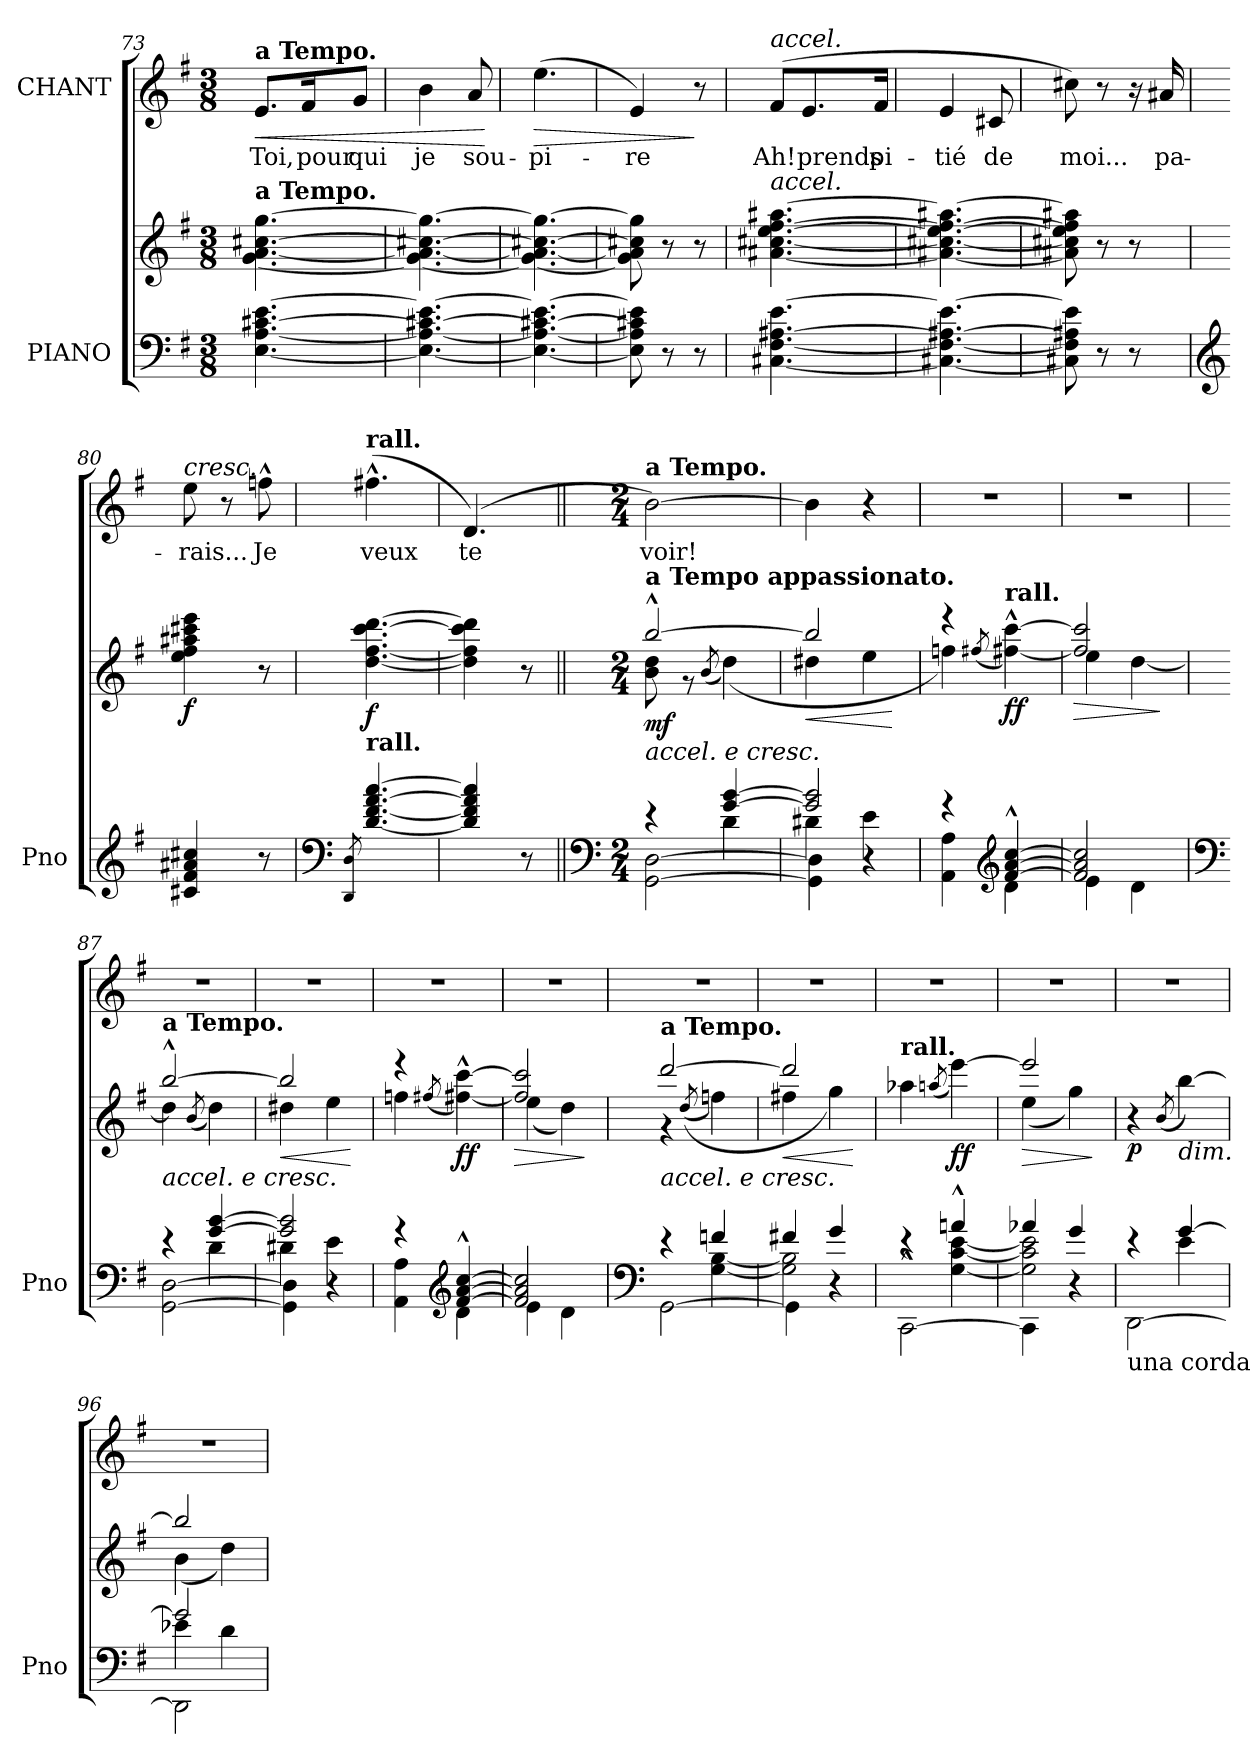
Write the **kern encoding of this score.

**kern	**kern	**dynam	**kern	**text	**dynam
*part2	*part2	*part2	*part1	*part1	*part1
*staff3	*staff2	*staff2/3	*staff1	*staff1	*staff1
*I"PIANO	*	*	*I"CHANT	*	*
*I'Pno	*	*	*	*	*
*clefF4	*clefG2	*	*clefG2	*	*
*k[f#]	*k[f#]	*	*k[f#]	*	*
*M3/8	*M3/8	*	*M3/8	*	*
=73	=73	=73	=73	=73	=73
!	!	!	!LO:TX:a:B:t=a Tempo.	!	!
!	!LO:TX:a:B:t=a Tempo.	!	!	!	!
!	!	!	!	!	!LO:HP:b
[4.E\ [<4.A\ [4.c#X\ [4.e\	[4.g\ [<4.a\ [4.cc#X\ [4.gg\	.	8.e/L	Toi,	<
.	.	.	16f#/K	pour	.
.	.	.	8g/J	qui	.
=74	=74	=74	=74	=74	=74
4.E\_ 4.A\_ 4.c#X\_ 4.e\_	4.g\_ 4.a\_ 4.cc#X\_ 4.gg\_	.	4b\	je	.
.	.	.	8a/	sou-	.
.	.	.	.	.	[
=75	=75	=75	=75	=75	=75
!	!	!	!	!	!LO:HP:b
4.E\_ 4.A\_ 4.c#X\_ 4.e\_	4.g\_ 4.a\_ 4.cc#X\_ 4.gg\_	.	(4.ee\	-pi-	>
=76	=76	=76	=76	=76	=76
8E\] 8A\] 8c#X\] 8e\]	8g\] 8a\] 8cc#X\] 8gg\]	.	4e/)	-re	.
8r	8r	.	.	.	.
8r	8r	.	8r	.	]
=77	=77	=77	=77	=77	=77
!	!	!	!LO:TX:i:t=accel.	!	!
!	!LO:TX:i:t=accel.	!	!	!	!
[4.C#X\ [<4.F#\ [4.A#X\ [4.e\	[4.a#X\ [<4.cc#X\ [>4.ee\ [4.ff#\ [4.aa#X\	.	(8f#/L	Ah!	.
.	.	.	8.e/	prends	.
.	.	.	16f#/Jk	pi-	.
=78	=78	=78	=78	=78	=78
4.C#X\_ 4.F#\_ 4.A#X\_ 4.e\_	4.a#X\_ 4.cc#X\_ 4.ee\_ 4.ff#\_ 4.aa#X\_	.	4e/	-tié	.
.	.	.	8c#X/	de	.
=79	=79	=79	=79	=79	=79
8C#X\] 8F#\] 8A#X\] 8e\]	8a#X\] 8cc#X\] 8ee\] 8ff#\] 8aa#X\]	.	8cc#X\)	moi...	.
8r	8r	.	8r	.	.
8r	8r	.	16r	.	.
!	!	!	!	!	!LO:DY:a
!	!	!	!	!	!LO:DY:n=1:a
.	.	.	16a#X/	pa-	other-dynamics f
=80	=80	=80	=80	=80	=80
*clefG2	*	*	*	*	*
!	!	!	!LO:TX:a:i:t=cresc.	!	!
!	!	!LO:DY:b	!	!	!
4c#X/ 4f#/ 4a#X/ 4cc#X/	4ee\ 4ff#\ 4aa#X\ 4ccc#X\ 4eee\	f	8ee\	-rais...	.
.	.	.	8r	.	.
8r	8r	.	8ffn^^\	Je	.
=81	=81	=81	=81	=81	=81
*clefF4	*	*	*	*	*
8qD/ 8qDD/	.	.	.	.	.
!	!	!	!LO:TX:a:B:t=rall.	!	!
!	!LO:TX:b:B:t=rall.	!	!	!	!
!	!	!LO:DY:b	!	!	!
[4.d/ [4.f#/ [>4.a/ [4.cc/	[4.dd\ [<4.ff#\ [>4.ccc\ [4.ddd\	f	(4.ff#X^^\	veux	.
=82	=82	=82	=82	=82	=82
4d/] 4f#/] 4a/] 4cc/]	4dd\] 4ff#\] 4ccc\] 4ddd\]	.	(4.d/)	te	.
8r	8r	.	.	.	.
=83||	=83||	=83||	=83||	=83||	=83||
*clefF4	*	*	*	*	*
*M2/4	*M2/4	*	*M2/4	*	*
*^	*^	*	*	*	*
*	*^	*	*	*	*	*	*
!	!	!	!	!	!	!LO:TX:a:B:t=a Tempo.	!	!
!	!	!	!LO:TX:a:B:t=a Tempo appassionato.	!	!	!	!	!
!	!	!	!LO:TX:b:i:t=accel. e cresc.	!	!	!	!	!
!	!	!	!	!	!LO:DY:b	!	!	!
4r	4ryy	[2GG\ [2D\	[2bb^^/	8b\ 8dd\	mf	[2b\)	voir!	.
.	.	.	.	8r	.	.	.	.
.	.	.	.	(8qb/	.	.	.	.
[>4g/ [>4b/	4d\	.	.	(4dd\)	.	.	.	.
=84	=84	=84	=84	=84	=84	=84	=84	=84
!	!	!	!	!	!LO:HP:b	!	!	!
2g/] 2b/]	4d#X\	4GG\] 4D\]	2bb/]	4dd#X\	<	4b\]	.	.
.	4e\	4r	.	4ee\	.	4r	.	.
*v	*v	*v	*	*	*	*	*	*
*	*v	*v	*	*	*	*
.	.	[	.	.	.
=85	=85	=85	=85	=85	=85
*^	*^	*	*	*	*
4r	4AA\ 4A\	4r	4ffn\)	.	2r	.	.
*clefG2	*	*	*	*	*	*	*
.	.	(8qff#X/	.	.	.	.	.
!	!	!LO:TX:a:B:t=rall.	!	!	!	!	!
!	!	!	!	!LO:DY:b	!	!	!
[4f#/^^ [4a/^^ [4cc/^^	4d\	[4ff#\^^ [4ccc\^^)	4ryy	ff	.	.	.
=86	=86	=86	=86	=86	=86	=86	=86
!	!	!	!	!LO:HP:b	!	!	!
2f#/] 2a/] 2cc/]	4e\	2ff#/] 2ccc/]	4ee\	>	2r	.	.
.	4d\	.	[4dd\	.	.	.	.
*v	*v	*	*	*	*	*	*
*	*v	*v	*	*	*	*
.	.	]	.	.	.
=87	=87	=87	=87	=87	=87
*clefF4	*	*	*	*	*
*^	*^	*	*	*	*
*	*^	*	*	*	*	*	*
!	!	!	!LO:TX:a:B:t=a Tempo.	!	!	!	!	!
!	!	!	!LO:TX:b:i:t=accel. e cresc.	!	!	!	!	!
4r	4ryy	[2GG\ [2D\	[2bb^^/	4dd\]	.	2r	.	.
.	.	.	.	(8qb/	.	.	.	.
[>4g/ [>4b/	4d\	.	.	4dd\)	.	.	.	.
=88	=88	=88	=88	=88	=88	=88	=88	=88
!	!	!	!	!	!LO:HP:b	!	!	!
2g/] 2b/]	4d#X\	4GG\] 4D\]	2bb/]	4dd#X\	<	2r	.	.
.	4e\	4r	.	4ee\	.	.	.	.
*v	*v	*v	*	*	*	*	*	*
*	*v	*v	*	*	*	*
.	.	[	.	.	.
=89	=89	=89	=89	=89	=89
*^	*^	*	*	*	*
4r	4AA\ 4A\	4r	4ffn\	.	2r	.	.
*clefG2	*	*	*	*	*	*	*
.	.	(8qff#X/	.	.	.	.	.
!	!	!	!	!LO:DY:b	!	!	!
[4f#/^^ [4a/^^ [4cc/^^	4d\	[4ff#\^^ [4ccc\^^)	4ryy	ff	.	.	.
=90	=90	=90	=90	=90	=90	=90	=90
!	!	!	!	!LO:HP:b	!	!	!
2f#/] 2a/] 2cc/]	4e\	2ff#/] 2ccc/]	(4ee\	>	2r	.	.
.	4d\	.	4dd\)	.	.	.	.
*v	*v	*	*	*	*	*	*
*	*v	*v	*	*	*	*
.	.	]	.	.	.
=91	=91	=91	=91	=91	=91
*clefF4	*	*	*	*	*
*^	*^	*	*	*	*
*	*^	*	*	*	*	*	*
!	!	!	!LO:TX:a:B:t=a Tempo.	!	!	!	!	!
!	!	!	!LO:TX:b:i:t=accel. e cresc.	!	!	!	!	!
4r	4ryy	[2GG\	[2ddd/	4r	.	2r	.	.
.	.	.	.	((8qdd/	.	.	.	.
4fn/	[4G\ [4B\	.	.	4ffn\)	.	.	.	.
=92	=92	=92	=92	=92	=92	=92	=92	=92
!	!	!	!	!	!LO:HP:b	!	!	!
4f#X/	2G\] 2B\]	4GG\]	2ddd/]	4ff#X\	<	2r	.	.
4g/	.	4r	.	4gg\)	.	.	.	.
*v	*v	*v	*	*	*	*	*	*
*	*v	*v	*	*	*	*
.	.	[	.	.	.
=93	=93	=93	=93	=93	=93
*^	*	*	*	*	*
*	*^	*	*	*	*	*
!	!	!	!LO:TX:a:B:t=rall.	!	!	!	!
4r	4ryy	[2CC^^\	4aa-X\	.	2r	.	.
.	.	.	(8qaan/	.	.	.	.
!	!	!	!	!LO:DY:b	!	!	!
4an^^/	[4G\ [4c\ [4e\	.	[>4eee\)	ff	.	.	.
=94	=94	=94	=94	=94	=94	=94	=94
!	!	!	!	!LO:HP:b	!	!	!
*	*	*	*^	*	*	*	*
4a-X/	2G\] 2c\] 2e\]	4CC\]	2eee/]	(4ee\	>	2r	.	.
4g/	.	4r	.	4gg\)	.	.	.	.
*v	*v	*v	*	*	*	*	*	*
*	*v	*v	*	*	*	*
.	.	]	.	.	.
=95	=95	=95	=95	=95	=95
*^	*	*	*	*	*
*	*^	*	*	*	*	*
!LO:TX:b:t=una corda	!	!	!	!	!	!	!
!	!	!	!	!LO:DY:b	!	!	!
4r	4ryy	[2DD\	4r	p	2r	.	.
.	.	.	(8qb/	.	.	.	.
!	!	!	!LO:TX:b:i:t=dim.	!	!	!	!
[4g/	4e\	.	[>4bb\)	.	.	.	.
=96	=96	=96	=96	=96	=96	=96	=96
*	*	*	*^	*	*	*	*
2g/]	4e-X\	2DD\]	2bb/]	(4b\	.	2r	.	.
.	4d\	.	.	4dd\)	.	.	.	.
*v	*v	*v	*	*	*	*	*	*
*	*v	*v	*	*	*	*
=	=	=	=	=	=
*-	*-	*-	*-	*-	*-
